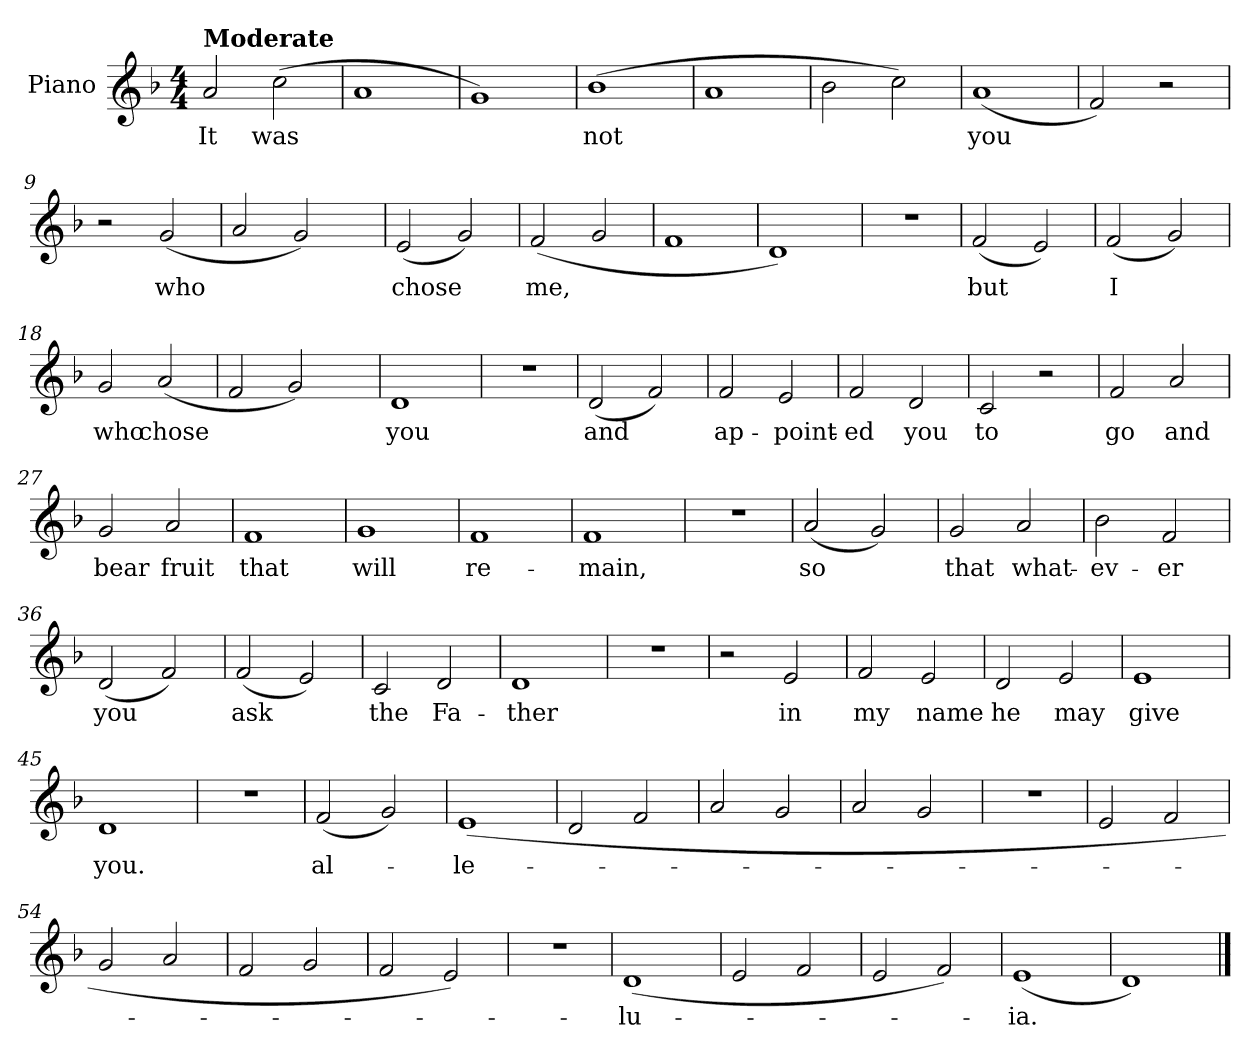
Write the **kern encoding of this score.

**kern	**text
*part1	*part1
*staff1	*staff1
*I"Piano	*
*I'Pno.	*
*clefG2	*
*k[b-]	*
*M4/4	*
*MM120	*
=1	=1
!LO:TX:a:B:t=Moderate	!
!	!LO:LY:b
2a/	It
!	!LO:LY:b
(<2cc\	was
=2	=2
1a	.
=3	=3
1g)	.
=4	=4
!	!LO:LY:b
(<1b-	not
=5	=5
1a	.
=6	=6
2b-\	.
2cc\)	.
=7	=7
!	!LO:LY:b
(<1a	you
=8	=8
2f/)	.
2r	.
=9	=9
2r	.
!	!LO:LY:b
(>2g/	who
=10	=10
2a/	.
2g/)	.
=11	=11
!	!LO:LY:b
(>2e/	chose
2g/)	.
=12	=12
!	!LO:LY:b
(>2f/	me,
2g/	.
=13	=13
1f	.
=14	=14
1d)	.
=15	=15
1r	.
=16	=16
!	!LO:LY:b
(<2f/	but
2e/)	.
!!LO:LB:g=z
=17	=17
!	!LO:LY:b
(>2f/	I
2g/)	.
=18	=18
!	!LO:LY:b
2g/	who
!	!LO:LY:b
(<2a/	chose
=19	=19
2f/	.
2g/)	.
=20	=20
!	!LO:LY:b
1d	you
=21	=21
1r	.
=22	=22
!	!LO:LY:b
(>2d/	and
2f/)	.
=23	=23
!	!LO:LY:b
2f/	ap-
!	!LO:LY:b
2e/	-point-
=24	=24
!	!LO:LY:b
2f/	-ed
!	!LO:LY:b
2d/	you
=25	=25
!	!LO:LY:b
2c/	to
2r	.
=26	=26
!	!LO:LY:b
2f/	go
!	!LO:LY:b
2a/	and
=27	=27
!	!LO:LY:b
2g/	bear
!	!LO:LY:b
2a/	fruit
=28	=28
!	!LO:LY:b
1f	that
!!LO:LB:g=z
=29	=29
!	!LO:LY:b
1g	will
!!LO:LB:g=z
=30	=30
!	!LO:LY:b
1f	re-
=31	=31
!	!LO:LY:b
1f	-main,
=32	=32
1r	.
=33	=33
!	!LO:LY:b
(<2a/	so
2g/)	.
=34	=34
!	!LO:LY:b
2g/	that
!	!LO:LY:b
2a/	what-
=35	=35
!	!LO:LY:b
2b-\	-ev-
!	!LO:LY:b
2f/	-er
=36	=36
!	!LO:LY:b
(<2d/	you
2f/)	.
=37	=37
!	!LO:LY:b
(<2f/	ask
2e/)	.
=38	=38
!	!LO:LY:b
2c/	the
!	!LO:LY:b
2d/	Fa-
=39	=39
!	!LO:LY:b
1d	-ther
=40	=40
1r	.
=41	=41
2r	.
!	!LO:LY:b
2e/	in
=42	=42
!	!LO:LY:b
2f/	my
!	!LO:LY:b
2e/	name
!!LO:LB:g=z
=43	=43
!	!LO:LY:b
2d/	he
!	!LO:LY:b
2e/	may
=44	=44
!	!LO:LY:b
1e	give
=45	=45
!	!LO:LY:b
1d	you.
=46	=46
1r	.
=47	=47
!	!LO:LY:b
(>2f/	al-
2g/)	.
=48	=48
!	!LO:LY:b
(<1e	le-
=49	=49
2d/	.
2f/	.
=50	=50
2a/	.
2g/	.
=51	=51
2a/	.
2g/	.
=52	=52
1r	.
=53	=53
2e/	.
2f/	.
=54	=54
2g/	.
2a/	.
=55	=55
2f/	.
2g/	.
=56	=56
2f/	.
2e/)	.
=57	=57
1r	.
=58	=58
!	!LO:LY:b
(>1d	-lu-
!!LO:LB:g=z
=59	=59
2e/	.
2f/	.
!!LO:LB:g=z
=60	=60
2e/	.
2f/)	.
=61	=61
!	!LO:LY:b
(<1e	-ia.
=62	=62
1d)	.
==	==
*-	*-
